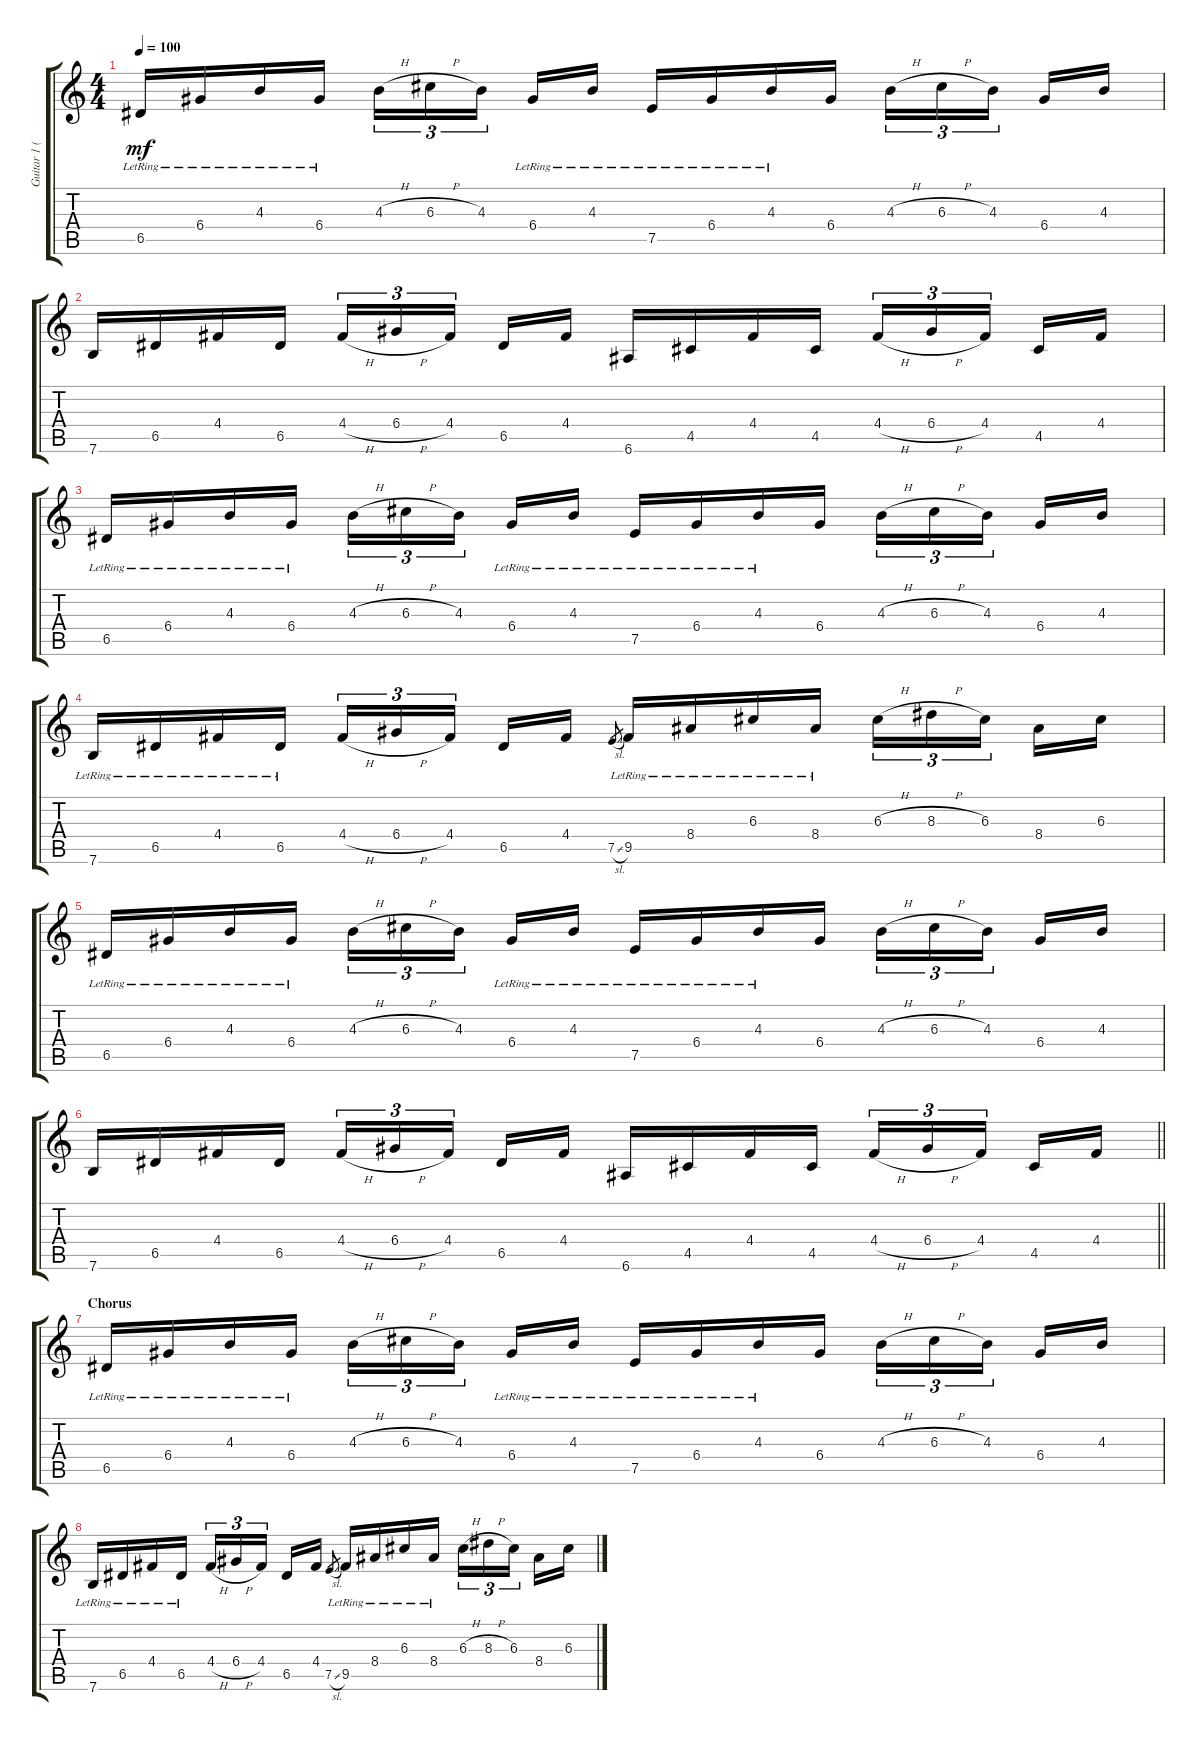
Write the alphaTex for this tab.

\track ("Guitar 1 (Clean)" "Guitar 1 (") {instrument electricguitarclean}
\staff {score tabs}
\tuning (E4 B3 G3 D3 A2 E2) {hide}
\ts (4 4)
\tempo 100
\clef g2
\ks c
6.5{lr}.16{dy mf} 6.4{lr}.16 4.3{lr}.16 6.4{lr}.16 4.3{h}.16{tu (3 2)} 6.3{h}.16{tu (3 2)} 4.3.16{tu (3 2) beam splitsecondary} 6.4{lr}.16 4.3{lr}.16 7.5{lr}.16 6.4{lr}.16 4.3{lr}.16 6.4.16 4.3{h}.16{tu (3 2)} 6.3{h}.16{tu (3 2)} 4.3.16{tu (3 2) beam splitsecondary} 6.4.16 4.3.16 |
7.6.16 6.5.16 4.4.16 6.5.16 4.4{h}.16{tu (3 2)} 6.4{h}.16{tu (3 2)} 4.4.16{tu (3 2) beam splitsecondary} 6.5.16 4.4.16 6.6.16 4.5.16 4.4.16 4.5.16 4.4{h}.16{tu (3 2)} 6.4{h}.16{tu (3 2)} 4.4.16{tu (3 2) beam splitsecondary} 4.5.16 4.4.16 |
6.5{lr}.16 6.4{lr}.16 4.3{lr}.16 6.4{lr}.16 4.3{h}.16{tu (3 2)} 6.3{h}.16{tu (3 2)} 4.3.16{tu (3 2) beam splitsecondary} 6.4{lr}.16 4.3{lr}.16 7.5{lr}.16 6.4{lr}.16 4.3{lr}.16 6.4.16 4.3{h}.16{tu (3 2)} 6.3{h}.16{tu (3 2)} 4.3.16{tu (3 2) beam splitsecondary} 6.4.16 4.3.16 |
7.6{lr}.16 6.5{lr}.16 4.4{lr}.16 6.5{lr}.16 4.4{h}.16{tu (3 2)} 6.4{h}.16{tu (3 2)} 4.4.16{tu (3 2) beam splitsecondary} 6.5.16 4.4.16 7.5{sl}.8{gr} 9.5{lr}.16 8.4{lr}.16 6.3{lr}.16 8.4{lr}.16 6.3{h}.16{tu (3 2)} 8.3{h}.16{tu (3 2)} 6.3.16{tu (3 2) beam splitsecondary} 8.4.16 6.3.16 |
6.5{lr}.16 6.4{lr}.16 4.3{lr}.16 6.4{lr}.16 4.3{h}.16{tu (3 2)} 6.3{h}.16{tu (3 2)} 4.3.16{tu (3 2) beam splitsecondary} 6.4{lr}.16 4.3{lr}.16 7.5{lr}.16 6.4{lr}.16 4.3{lr}.16 6.4.16 4.3{h}.16{tu (3 2)} 6.3{h}.16{tu (3 2)} 4.3.16{tu (3 2) beam splitsecondary} 6.4.16 4.3.16 |
\barLineRight lightlight
7.6.16 6.5.16 4.4.16 6.5.16 4.4{h}.16{tu (3 2)} 6.4{h}.16{tu (3 2)} 4.4.16{tu (3 2) beam splitsecondary} 6.5.16 4.4.16 6.6.16 4.5.16 4.4.16 4.5.16 4.4{h}.16{tu (3 2)} 6.4{h}.16{tu (3 2)} 4.4.16{tu (3 2) beam splitsecondary} 4.5.16 4.4.16 |
\section ("" "Chorus")
6.5{lr}.16 6.4{lr}.16 4.3{lr}.16 6.4{lr}.16 4.3{h}.16{tu (3 2)} 6.3{h}.16{tu (3 2)} 4.3.16{tu (3 2) beam splitsecondary} 6.4{lr}.16 4.3{lr}.16 7.5{lr}.16 6.4{lr}.16 4.3{lr}.16 6.4.16 4.3{h}.16{tu (3 2)} 6.3{h}.16{tu (3 2)} 4.3.16{tu (3 2) beam splitsecondary} 6.4.16 4.3.16 |
7.6{lr}.16 6.5{lr}.16 4.4{lr}.16 6.5{lr}.16 4.4{h}.16{tu (3 2)} 6.4{h}.16{tu (3 2)} 4.4.16{tu (3 2) beam splitsecondary} 6.5.16 4.4.16 7.5{sl}.8{gr} 9.5{lr}.16 8.4{lr}.16 6.3{lr}.16 8.4{lr}.16 6.3{h}.16{tu (3 2)} 8.3{h}.16{tu (3 2)} 6.3.16{tu (3 2) beam splitsecondary} 8.4.16 6.3.16
